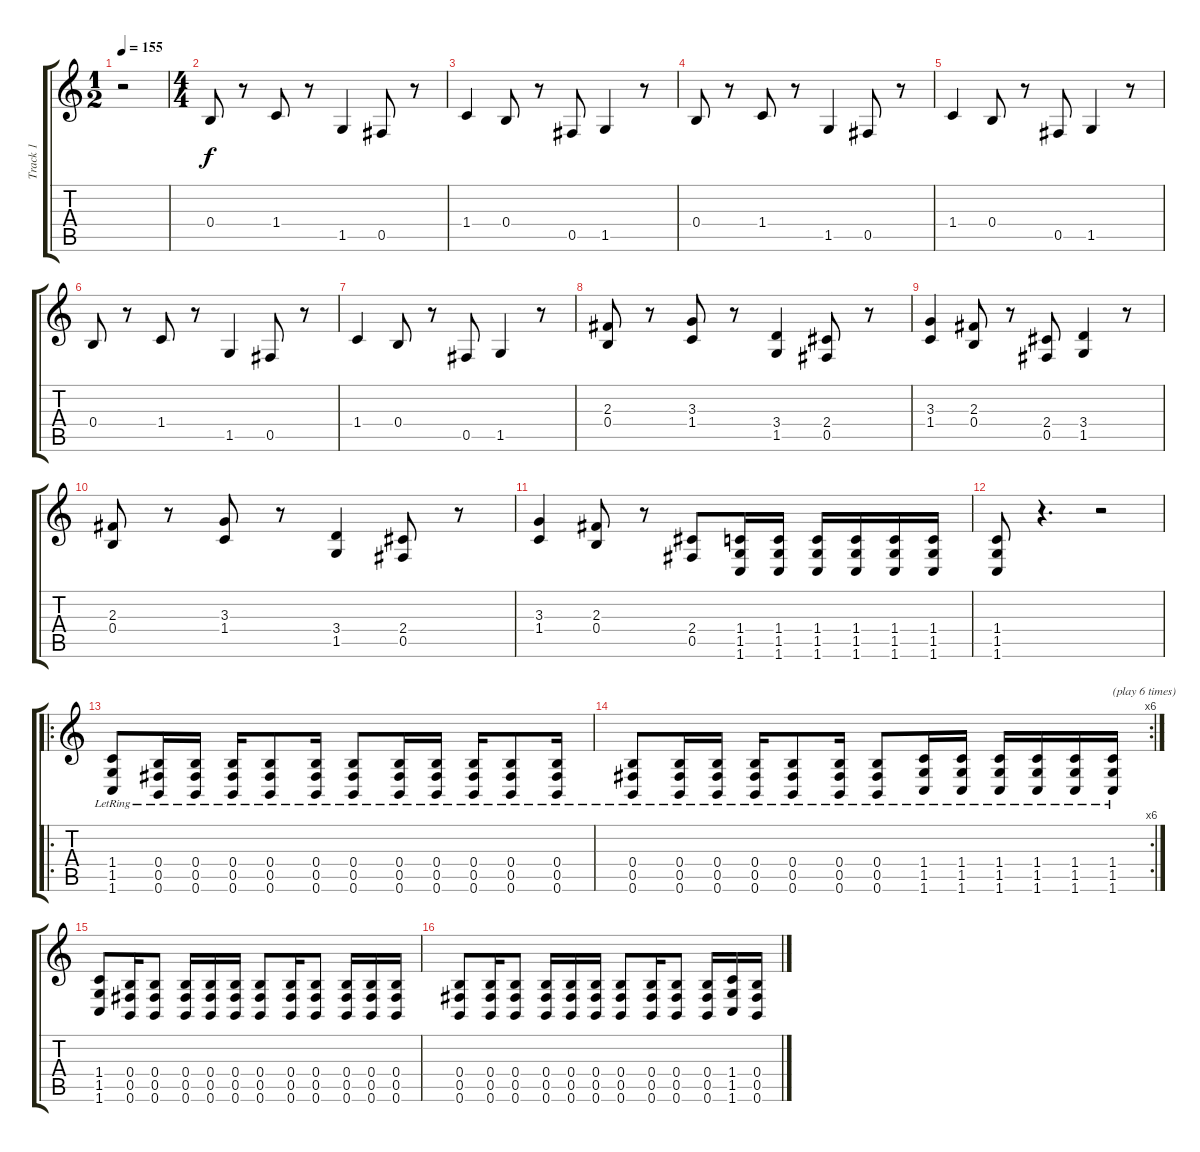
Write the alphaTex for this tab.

\track ("Track 1" "Track 1") {instrument distortionguitar}
\staff {score tabs}
\tuning (Db4 Ab3 E3 B2 Gb2 B1) {hide}
\ts (1 2)
\tempo 155
\clef g2
\ks c
r.2{dy f} |
\ts (4 4)
0.4.8 r.8 1.4.8 r.8 1.5.4 0.5.8 r.8 |
1.4.4 0.4.8 r.8 0.5.8 1.5.4 r.8 |
0.4.8 r.8 1.4.8 r.8 1.5.4 0.5.8 r.8 |
1.4.4 0.4.8 r.8 0.5.8 1.5.4 r.8 |
0.4.8 r.8 1.4.8 r.8 1.5.4 0.5.8 r.8 |
1.4.4 0.4.8 r.8 0.5.8 1.5.4 r.8 |
(2.3 0.4).8 r.8 (3.3 1.4).8 r.8 (3.4 1.5).4 (2.4 0.5).8 r.8 |
(3.3 1.4).4 (2.3 0.4).8 r.8 (2.4 0.5).8 (3.4 1.5).4 r.8 |
(2.3 0.4).8 r.8 (3.3 1.4).8 r.8 (3.4 1.5).4 (2.4 0.5).8 r.8 |
(3.3 1.4).4 (2.3 0.4).8 r.8 (2.4 0.5).8 (1.4 1.5 1.6).16 (1.4 1.5 1.6).16 (1.4 1.5 1.6).16 (1.4 1.5 1.6).16 (1.4 1.5 1.6).16 (1.4 1.5 1.6).16 |
(1.4 1.5 1.6).8 r.4{d} r.2 |
\ro
(1.4 1.5{lr} 1.6{lr}).8 (0.4 0.5{lr} 0.6{lr}).16 (0.4 0.5{lr} 0.6{lr}).16 (0.4 0.5{lr} 0.6{lr}).16 (0.4 0.5{lr} 0.6{lr}).8 (0.4 0.5{lr} 0.6{lr}).16 (0.4 0.5{lr} 0.6{lr}).8 (0.4 0.5{lr} 0.6{lr}).16 (0.4 0.5{lr} 0.6{lr}).16 (0.4 0.5{lr} 0.6{lr}).16 (0.4 0.5{lr} 0.6{lr}).8 (0.4 0.5{lr} 0.6{lr}).16 |
\rc 6
(0.4 0.5{lr} 0.6{lr}).8 (0.4 0.5{lr} 0.6{lr}).16 (0.4 0.5{lr} 0.6{lr}).16 (0.4 0.5{lr} 0.6{lr}).16 (0.4 0.5{lr} 0.6{lr}).8 (0.4 0.5{lr} 0.6{lr}).16 (0.4 0.5{lr} 0.6{lr}).8 (1.4 1.5{lr} 1.6{lr}).16 (1.4 1.5{lr} 1.6{lr}).16 (1.4 1.5{lr} 1.6{lr}).16 (1.4 1.5{lr} 1.6{lr}).16 (1.4 1.5{lr} 1.6{lr}).16 (1.4 1.5{lr} 1.6{lr}).16{txt "(play 6 times)"} |
(1.4 1.5 1.6).8 (0.4 0.5 0.6).16 (0.4 0.5 0.6).8 (0.4 0.5 0.6).16 (0.4 0.5 0.6).16 (0.4 0.5 0.6).16 (0.4 0.5 0.6).8 (0.4 0.5 0.6).16 (0.4 0.5 0.6).8 (0.4 0.5 0.6).16 (0.4 0.5 0.6).16 (0.4 0.5 0.6).16 |
(0.4 0.5 0.6).8 (0.4 0.5 0.6).16 (0.4 0.5 0.6).8 (0.4 0.5 0.6).16 (0.4 0.5 0.6).16 (0.4 0.5 0.6).16 (0.4 0.5 0.6).8 (0.4 0.5 0.6).16 (0.4 0.5 0.6).8 (0.4 0.5 0.6).16 (1.4 1.5 1.6).16 (0.4 0.5 0.6).16
